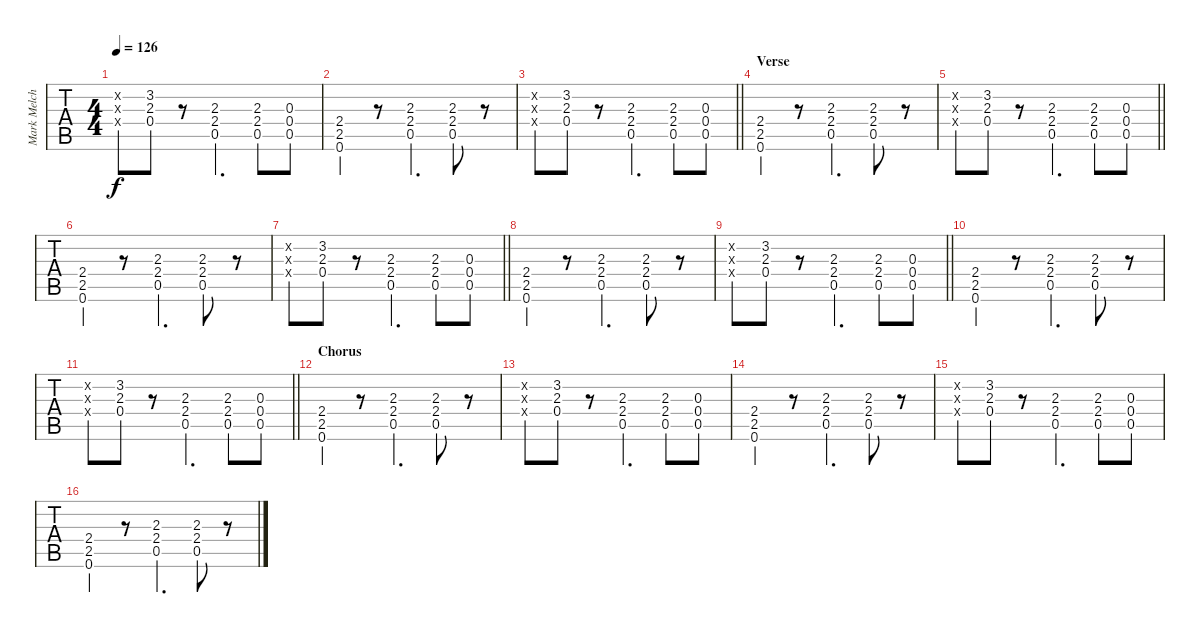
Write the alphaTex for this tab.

\track ("Mark Melchinore" "Mark Melch") {instrument overdrivenguitar}
\staff {tabs}
\tuning (E4 B3 G3 D3 A2 E2) {hide}
\ts (4 4)
\tempo 126
\clef g2
\ks c
(3.2{x} 2.3{x} 0.4{x}).8{dy f} (3.2 2.3 0.4).8 r.8 (2.3 2.4 0.5).4{d} (2.3 2.4 0.5).8 (0.3 0.4 0.5).8 |
(2.4 2.5 0.6).4 r.8 (2.3 2.4 0.5).4{d} (2.3 2.4 0.5).8 r.8 |
\barLineRight lightlight
(3.2{x} 2.3{x} 0.4{x}).8 (3.2 2.3 0.4).8 r.8 (2.3 2.4 0.5).4{d} (2.3 2.4 0.5).8 (0.3 0.4 0.5).8 |
\section ("" "Verse")
(2.4 2.5 0.6).4 r.8 (2.3 2.4 0.5).4{d} (2.3 2.4 0.5).8 r.8 |
\barLineRight lightlight
(3.2{x} 2.3{x} 0.4{x}).8 (3.2 2.3 0.4).8 r.8 (2.3 2.4 0.5).4{d} (2.3 2.4 0.5).8 (0.3 0.4 0.5).8 |
(2.4 2.5 0.6).4 r.8 (2.3 2.4 0.5).4{d} (2.3 2.4 0.5).8 r.8 |
\barLineRight lightlight
(3.2{x} 2.3{x} 0.4{x}).8 (3.2 2.3 0.4).8 r.8 (2.3 2.4 0.5).4{d} (2.3 2.4 0.5).8 (0.3 0.4 0.5).8 |
(2.4 2.5 0.6).4 r.8 (2.3 2.4 0.5).4{d} (2.3 2.4 0.5).8 r.8 |
\barLineRight lightlight
(3.2{x} 2.3{x} 0.4{x}).8 (3.2 2.3 0.4).8 r.8 (2.3 2.4 0.5).4{d} (2.3 2.4 0.5).8 (0.3 0.4 0.5).8 |
(2.4 2.5 0.6).4 r.8 (2.3 2.4 0.5).4{d} (2.3 2.4 0.5).8 r.8 |
\barLineRight lightlight
(3.2{x} 2.3{x} 0.4{x}).8 (3.2 2.3 0.4).8 r.8 (2.3 2.4 0.5).4{d} (2.3 2.4 0.5).8 (0.3 0.4 0.5).8 |
\section ("" "Chorus")
(2.4 2.5 0.6).4 r.8 (2.3 2.4 0.5).4{d} (2.3 2.4 0.5).8 r.8 |
(3.2{x} 2.3{x} 0.4{x}).8 (3.2 2.3 0.4).8 r.8 (2.3 2.4 0.5).4{d} (2.3 2.4 0.5).8 (0.3 0.4 0.5).8 |
(2.4 2.5 0.6).4 r.8 (2.3 2.4 0.5).4{d} (2.3 2.4 0.5).8 r.8 |
(3.2{x} 2.3{x} 0.4{x}).8 (3.2 2.3 0.4).8 r.8 (2.3 2.4 0.5).4{d} (2.3 2.4 0.5).8 (0.3 0.4 0.5).8 |
(2.4 2.5 0.6).4 r.8 (2.3 2.4 0.5).4{d} (2.3 2.4 0.5).8 r.8
